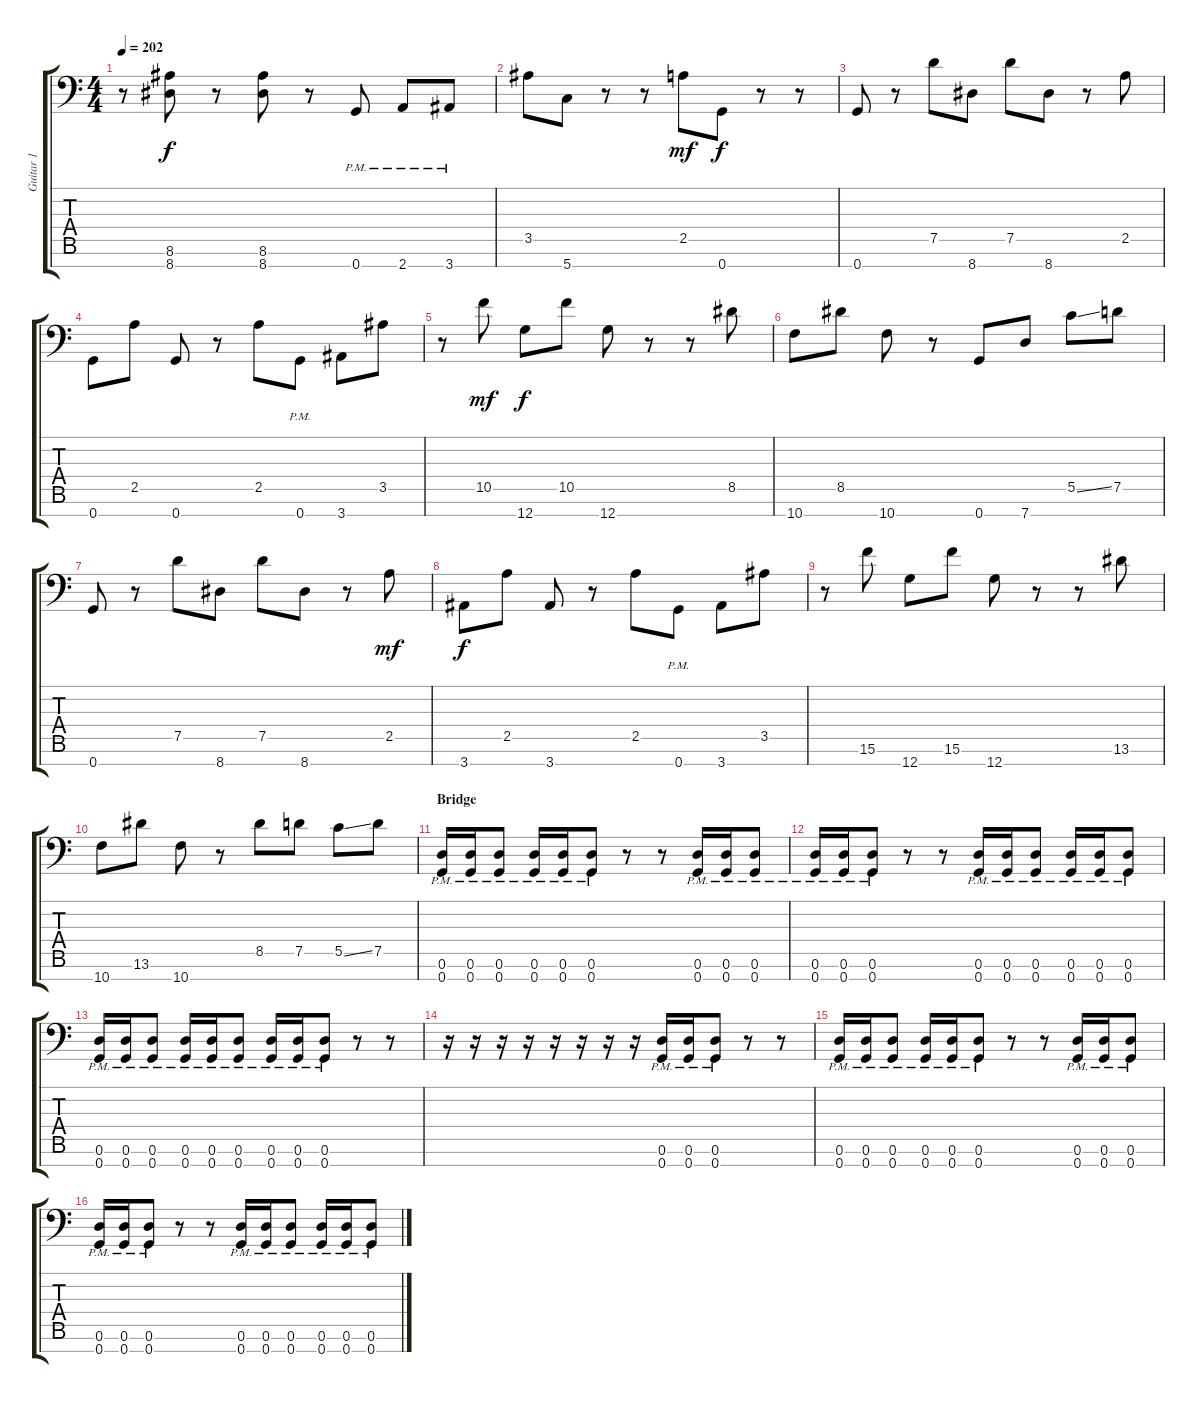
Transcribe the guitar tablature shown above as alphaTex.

\track ("Guitar 1" "Guitar 1") {instrument distortionguitar}
\staff {score tabs}
\tuning (D4 A3 F3 C3 G2 D2 G1) {hide}
\ts (4 4)
\tempo 202
\clef f4
\ks c
r.8{dy f} (8.6 8.7).8 r.8 (8.6 8.7).8 r.8 0.7{pm}.8 2.7{pm}.8 3.7{pm}.8 |
3.5.8 5.7.8 r.8 r.8 2.5.8{dy mf} 0.7.8{dy f} r.8 r.8 |
0.7.8 r.8 7.5.8 8.7.8 7.5.8 8.7.8 r.8 2.5.8 |
0.7.8 2.5.8 0.7.8 r.8 2.5.8 0.7{pm}.8 3.7.8 3.5.8 |
r.8 10.5.8{dy mf} 12.7.8{dy f} 10.5.8 12.7.8 r.8 r.8 8.5.8 |
10.7.8 8.5.8 10.7.8 r.8 0.7.8 7.7.8 5.5{ss}.8 7.5.8 |
0.7.8 r.8 7.5.8 8.7.8 7.5.8 8.7.8 r.8 2.5.8{dy mf} |
3.7.8{dy f} 2.5.8 3.7.8 r.8 2.5.8 0.7{pm}.8 3.7.8 3.5.8 |
r.8 15.6.8 12.7.8 15.6.8 12.7.8 r.8 r.8 13.6.8 |
10.7.8 13.6.8 10.7.8 r.8 8.5.8 7.5.8 5.5{ss}.8 7.5.8 |
\section ("" "Bridge")
(0.6{pm} 0.7{pm}).16 (0.6{pm} 0.7{pm}).16 (0.6{pm} 0.7{pm}).8 (0.6{pm} 0.7{pm}).16 (0.6{pm} 0.7{pm}).16 (0.6{pm} 0.7{pm}).8 r.8 r.8 (0.6{pm} 0.7{pm}).16 (0.6{pm} 0.7{pm}).16 (0.6{pm} 0.7{pm}).8 |
(0.6{pm} 0.7{pm}).16 (0.6{pm} 0.7{pm}).16 (0.6{pm} 0.7{pm}).8 r.8 r.8 (0.6{pm} 0.7{pm}).16 (0.6{pm} 0.7{pm}).16 (0.6{pm} 0.7{pm}).8 (0.6{pm} 0.7{pm}).16 (0.6{pm} 0.7{pm}).16 (0.6{pm} 0.7{pm}).8 |
(0.6{pm} 0.7{pm}).16 (0.6{pm} 0.7{pm}).16 (0.6{pm} 0.7{pm}).8 (0.6{pm} 0.7{pm}).16 (0.6{pm} 0.7{pm}).16 (0.6{pm} 0.7{pm}).8 (0.6{pm} 0.7{pm}).16 (0.6{pm} 0.7{pm}).16 (0.6{pm} 0.7{pm}).8 r.8 r.8 |
r.16 r.16 r.16 r.16 r.16 r.16 r.16 r.16 (0.6{pm} 0.7{pm}).16 (0.6{pm} 0.7{pm}).16 (0.6{pm} 0.7{pm}).8 r.8 r.8 |
(0.6{pm} 0.7{pm}).16 (0.6{pm} 0.7{pm}).16 (0.6{pm} 0.7{pm}).8 (0.6{pm} 0.7{pm}).16 (0.6{pm} 0.7{pm}).16 (0.6{pm} 0.7{pm}).8 r.8 r.8 (0.6{pm} 0.7{pm}).16 (0.6{pm} 0.7{pm}).16 (0.6{pm} 0.7{pm}).8 |
(0.6{pm} 0.7{pm}).16 (0.6{pm} 0.7{pm}).16 (0.6{pm} 0.7{pm}).8 r.8 r.8 (0.6{pm} 0.7{pm}).16 (0.6{pm} 0.7{pm}).16 (0.6{pm} 0.7{pm}).8 (0.6{pm} 0.7{pm}).16 (0.6{pm} 0.7{pm}).16 (0.6{pm} 0.7{pm}).8
